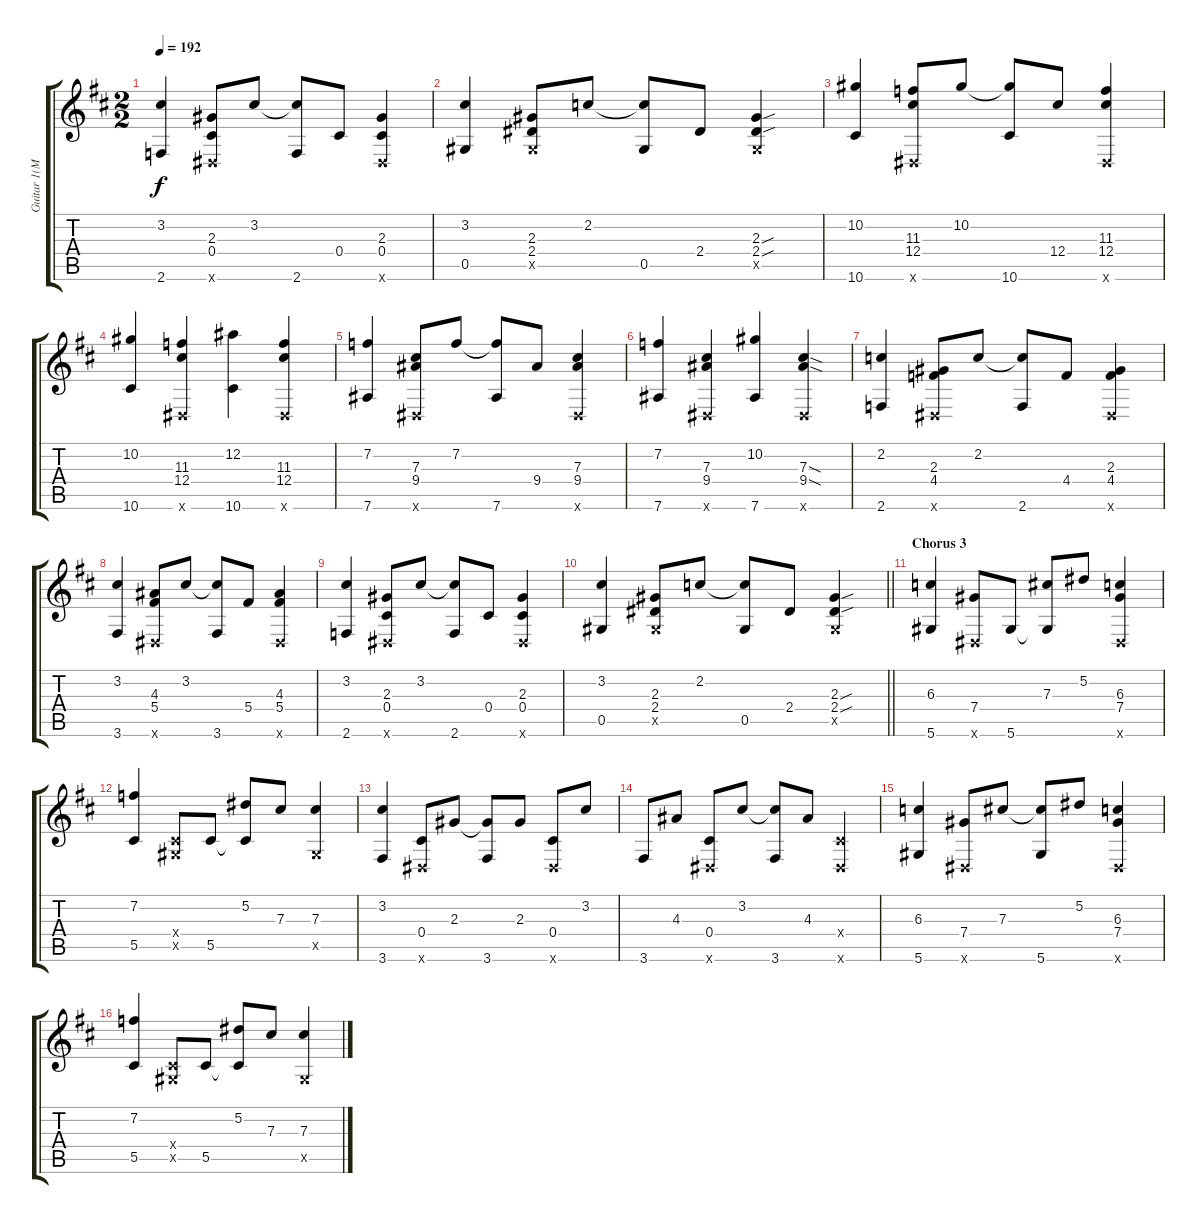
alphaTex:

\track ("Guitar 1(Mayer)" "Guitar 1(M") {instrument electricguitarjazz}
\staff {score tabs}
\tuning (Eb4 Bb3 Gb3 Db3 Ab2 Eb2) {hide}
\ts (2 2)
\tempo 192
\clef g2
\ks d
(3.2 2.6).4{dy f} (2.3 0.4 0.6{x}).8 3.2.8 (3.2{t} 2.6).8 0.4.8 (2.3 0.4 0.6{x}).4 |
(3.2 0.5).4 (2.3 2.4 0.5{x}).8 2.2.8 (2.2{t} 0.5).8 2.4.8 (2.3{sou} 2.4{sou} 0.5{x}).4 |
(10.2 10.6).4 (11.3 12.4 0.6{x}).8 10.2.8 (10.2{t} 10.6).8 12.4.8 (11.3 12.4 0.6{x}).4 |
(10.2 10.6).4 (11.3 12.4 0.6{x}).4 (12.2 10.6).4 (11.3 12.4 0.6{x}).4 |
(7.2 7.6).4 (7.3 9.4 0.6{x}).8 7.2.8 (7.2{t} 7.6).8 9.4.8 (7.3 9.4 0.6{x}).4 |
(7.2 7.6).4 (7.3 9.4 0.6{x}).4 (10.2 7.6).4 (7.3{sod} 9.4{sod} 0.6{x}).4 |
(2.2 2.6).4 (2.3 4.4 0.6{x}).8 2.2.8 (2.2{t} 2.6).8 4.4.8 (2.3 4.4 0.6{x}).4 |
(3.2 3.6).4 (4.3 5.4 0.6{x}).8 3.2.8 (3.2{t} 3.6).8 5.4.8 (4.3 5.4 0.6{x}).4 |
(3.2 2.6).4 (2.3 0.4 0.6{x}).8 3.2.8 (3.2{t} 2.6).8 0.4.8 (2.3 0.4 0.6{x}).4 |
\barLineRight lightlight
(3.2 0.5).4 (2.3 2.4 0.5{x}).8 2.2.8 (2.2{t} 0.5).8 2.4.8 (2.3{sou} 2.4{sou} 0.5{x}).4 |
\section ("" "Chorus 3")
(6.3 5.6).4 (7.4 0.6{x}).8 5.6.8 (7.3 5.6{t}).8 5.2.8 (6.3 7.4 0.6{x}).4 |
(7.2 5.5).4 (0.4{x} 0.5{x}).8 5.5.8 (5.2 5.5{t}).8 7.3.8 (7.3 0.5{x}).4 |
(3.2 3.6).4 (0.4 0.6{x}).8 2.3.8 (2.3{t} 3.6).8 2.3.8 (0.4 0.6{x}).8 3.2.8 |
3.6.8 4.3.8 (0.4 0.6{x}).8 3.2.8 (3.2{t} 3.6).8 4.3.8 (0.4{x} 0.6{x}).4 |
(6.3 5.6).4 (7.4 0.6{x}).8 7.3.8 (7.3{t} 5.6).8 5.2.8 (6.3 7.4 0.6{x}).4 |
(7.2 5.5).4 (0.4{x} 0.5{x}).8 5.5.8 (5.2 5.5{t}).8 7.3.8 (7.3 0.5{x}).4
